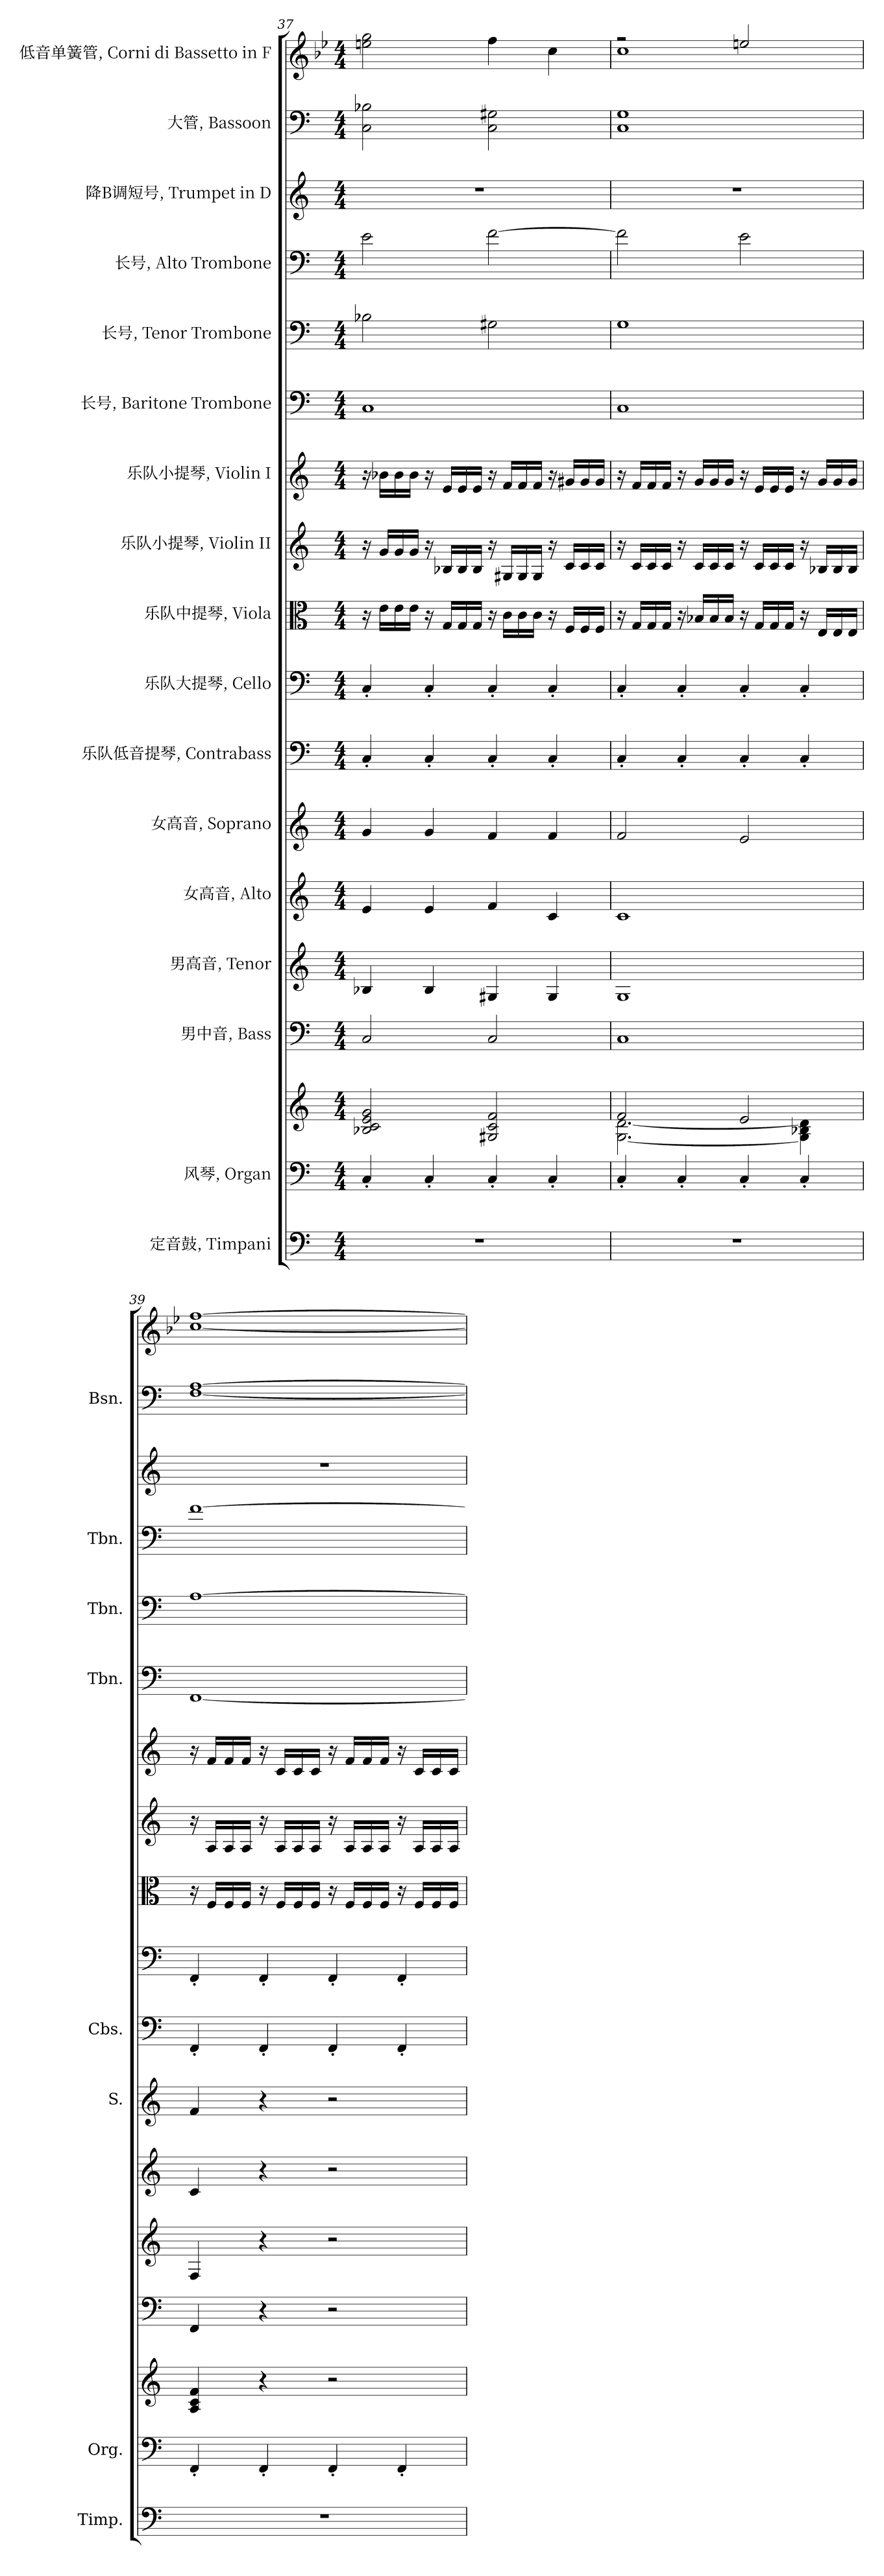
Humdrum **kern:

**kern	**kern	**kern	**kern	**kern	**kern	**kern	**kern	**kern	**kern	**kern	**kern	**kern	**kern	**kern	**kern	**kern	**kern
*part17	*part16	*part16	*part15	*part14	*part13	*part12	*part11	*part10	*part9	*part8	*part7	*part6	*part5	*part4	*part3	*part2	*part1
*staff18	*staff17	*staff16	*staff15	*staff14	*staff13	*staff12	*staff11	*staff10	*staff9	*staff8	*staff7	*staff6	*staff5	*staff4	*staff3	*staff2	*staff1
*I"定音鼓, Timpani	*I"风琴, Organ	*	*I"男中音, Bass	*I"男高音, Tenor	*I"女高音, Alto	*I"女高音, Soprano	*I"乐队低音提琴, Contrabass	*I"乐队大提琴, Cello	*I"乐队中提琴, Viola	*I"乐队小提琴, Violin II	*I"乐队小提琴, Violin I	*I"长号, Baritone Trombone	*I"长号, Tenor Trombone	*I"长号, Alto Trombone	*I"降B调短号, Trumpet in D	*I"大管, Bassoon	*I"低音单簧管, Corni di Bassetto in F
*I'Timp.	*I'Org.	*	*	*	*	*I'S.	*I'Cbs.	*	*	*	*	*I'Tbn.	*I'Tbn.	*I'Tbn.	*	*I'Bsn.	*
!!LO:PB:g=z
*clefF4	*clefF4	*clefG2	*clefF4	*clefG2	*clefG2	*clefG2	*clefF4	*clefF4	*clefC3	*clefG2	*clefG2	*clefF4	*clefF4	*clefF4	*clefG2	*clefF4	*clefG2
*	*	*	*	*	*	*	*ITrd7c12	*	*	*	*	*	*	*	*ITrd1c2	*	*ITrd8c14
*k[]	*k[]	*k[]	*k[]	*k[]	*k[]	*k[]	*k[]	*k[]	*k[]	*k[]	*k[]	*k[]	*k[]	*k[]	*k[b-e-]	*k[]	*k[b-e-]
*M4/4	*M4/4	*M4/4	*M4/4	*M4/4	*M4/4	*M4/4	*M4/4	*M4/4	*M4/4	*M4/4	*M4/4	*M4/4	*M4/4	*M4/4	*M4/4	*M4/4	*M4/4
=37	=37	=37	=37	=37	=37	=37	=37	=37	=37	=37	=37	=37	=37	=37	=37	=37	=37
1r	4C'/	2B-X/ 2c/ 2e/ 2g/	2C/	4B-X/	4e/	4g/	4CC'/	4C'/	16r	16r	16r	1C	2B-X\	2e\	1r	2C\ 2B-X\	2en\ 2g\
.	.	.	.	.	.	.	.	.	16e\LL	16g/LL	16b-X\LL	.	.	.	.	.	.
.	.	.	.	.	.	.	.	.	16e\	16g/	16b-\	.	.	.	.	.	.
.	.	.	.	.	.	.	.	.	16e\JJ	16g/JJ	16b-\JJ	.	.	.	.	.	.
.	4C'/	.	.	4B-/	4e/	4g/	4CC'/	4C'/	16r	16r	16r	.	.	.	.	.	.
.	.	.	.	.	.	.	.	.	16G/LL	16B-X/LL	16e/LL	.	.	.	.	.	.
.	.	.	.	.	.	.	.	.	16G/	16B-/	16e/	.	.	.	.	.	.
.	.	.	.	.	.	.	.	.	16G/JJ	16B-/JJ	16e/JJ	.	.	.	.	.	.
.	4C'/	2G#X/ 2c/ 2f/	2C/	4G#X/	4f/	4f/	4CC'/	4C'/	16r	16r	16r	.	2G#X\	[2f\	.	2C\ 2G#X\	4f\
.	.	.	.	.	.	.	.	.	16c\LL	16G#X/LL	16f/LL	.	.	.	.	.	.
.	.	.	.	.	.	.	.	.	16c\	16G#/	16f/	.	.	.	.	.	.
.	.	.	.	.	.	.	.	.	16c\JJ	16G#/JJ	16f/JJ	.	.	.	.	.	.
.	4C'/	.	.	4G#/	4c/	4f/	4CC'/	4C'/	16r	16r	16r	.	.	.	.	.	4c\
.	.	.	.	.	.	.	.	.	16F/LL	16c/LL	16g#X/LL	.	.	.	.	.	.
.	.	.	.	.	.	.	.	.	16F/	16c/	16g#/	.	.	.	.	.	.
.	.	.	.	.	.	.	.	.	16F/JJ	16c/JJ	16g#/JJ	.	.	.	.	.	.
=38	=38	=38	=38	=38	=38	=38	=38	=38	=38	=38	=38	=38	=38	=38	=38	=38	=38
*	*	*^	*	*	*	*	*	*	*	*	*	*	*	*	*	*	*^
1r	4C'/	2f/	[2.G\ [2.d\	1C	1G	1c	2f/	4CC'/	4C'/	16r	16r	16r	1C	1G	2f\]	1r	1C 1G	2r	1c
.	.	.	.	.	.	.	.	.	.	16G/LL	16c/LL	16f/LL	.	.	.	.	.	.	.
.	.	.	.	.	.	.	.	.	.	16G/	16c/	16f/	.	.	.	.	.	.	.
.	.	.	.	.	.	.	.	.	.	16G/JJ	16c/JJ	16f/JJ	.	.	.	.	.	.	.
.	4C'/	.	.	.	.	.	.	4CC'/	4C'/	16r	16r	16r	.	.	.	.	.	.	.
.	.	.	.	.	.	.	.	.	.	16B-X/LL	16c/LL	16g/LL	.	.	.	.	.	.	.
.	.	.	.	.	.	.	.	.	.	16B-/	16c/	16g/	.	.	.	.	.	.	.
.	.	.	.	.	.	.	.	.	.	16B-/JJ	16c/JJ	16g/JJ	.	.	.	.	.	.	.
.	4C'/	2e/	.	.	.	.	2e/	4CC'/	4C'/	16r	16r	16r	.	.	2e\	.	.	2en/	.
.	.	.	.	.	.	.	.	.	.	16G/LL	16c/LL	16e/LL	.	.	.	.	.	.	.
.	.	.	.	.	.	.	.	.	.	16G/	16c/	16e/	.	.	.	.	.	.	.
.	.	.	.	.	.	.	.	.	.	16G/JJ	16c/JJ	16e/JJ	.	.	.	.	.	.	.
.	4C'/	.	4G\] 4B-X\ 4d\]	.	.	.	.	4CC'/	4C'/	16r	16r	16r	.	.	.	.	.	.	.
.	.	.	.	.	.	.	.	.	.	16E/LL	16B-X/LL	16g/LL	.	.	.	.	.	.	.
.	.	.	.	.	.	.	.	.	.	16E/	16B-/	16g/	.	.	.	.	.	.	.
.	.	.	.	.	.	.	.	.	.	16E/JJ	16B-/JJ	16g/JJ	.	.	.	.	.	.	.
*	*	*v	*v	*	*	*	*	*	*	*	*	*	*	*	*	*	*	*v	*v
!!LO:PB:g=z
=39	=39	=39	=39	=39	=39	=39	=39	=39	=39	=39	=39	=39	=39	=39	=39	=39	=39
1r	4FF'/	4A/ 4c/ 4f/	4FF/	4F/	4c/	4f/	4FFF'/	4FF'/	16r	16r	16r	[1FF	[1A	[1f	1r	[1F [1A	[1c [1f
.	.	.	.	.	.	.	.	.	16F/LL	16A/LL	16f/LL	.	.	.	.	.	.
.	.	.	.	.	.	.	.	.	16F/	16A/	16f/	.	.	.	.	.	.
.	.	.	.	.	.	.	.	.	16F/JJ	16A/JJ	16f/JJ	.	.	.	.	.	.
.	4FF'/	4r	4r	4r	4r	4r	4FFF'/	4FF'/	16r	16r	16r	.	.	.	.	.	.
.	.	.	.	.	.	.	.	.	16F/LL	16A/LL	16c/LL	.	.	.	.	.	.
.	.	.	.	.	.	.	.	.	16F/	16A/	16c/	.	.	.	.	.	.
.	.	.	.	.	.	.	.	.	16F/JJ	16A/JJ	16c/JJ	.	.	.	.	.	.
.	4FF'/	2r	2r	2r	2r	2r	4FFF'/	4FF'/	16r	16r	16r	.	.	.	.	.	.
.	.	.	.	.	.	.	.	.	16F/LL	16A/LL	16f/LL	.	.	.	.	.	.
.	.	.	.	.	.	.	.	.	16F/	16A/	16f/	.	.	.	.	.	.
.	.	.	.	.	.	.	.	.	16F/JJ	16A/JJ	16f/JJ	.	.	.	.	.	.
.	4FF'/	.	.	.	.	.	4FFF'/	4FF'/	16r	16r	16r	.	.	.	.	.	.
.	.	.	.	.	.	.	.	.	16F/LL	16A/LL	16c/LL	.	.	.	.	.	.
.	.	.	.	.	.	.	.	.	16F/	16A/	16c/	.	.	.	.	.	.
.	.	.	.	.	.	.	.	.	16F/JJ	16A/JJ	16c/JJ	.	.	.	.	.	.
=	=	=	=	=	=	=	=	=	=	=	=	=	=	=	=	=	=
*-	*-	*-	*-	*-	*-	*-	*-	*-	*-	*-	*-	*-	*-	*-	*-	*-	*-
